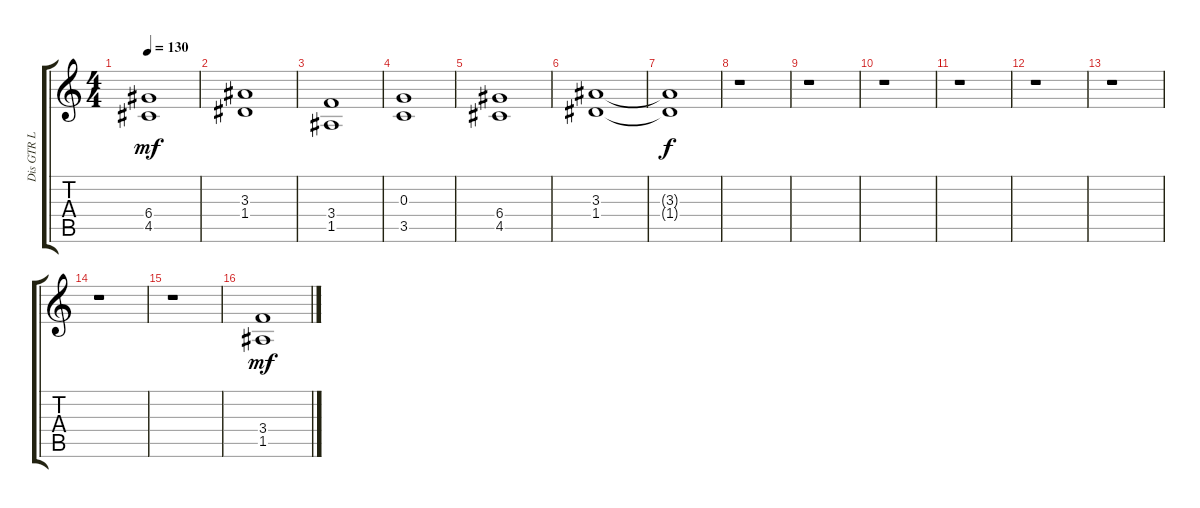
\track ("Dis GTR L" "Dis GTR L") {instrument distortionguitar}
\staff {score tabs}
\tuning (E4 B3 G3 D3 A2 E2) {hide}
\ts (4 4)
\tempo 130
\clef g2
\ks c
(6.4 4.5).1{dy mf} |
(3.3 1.4).1 |
(3.4 1.5).1 |
(0.3 3.5).1 |
(6.4 4.5).1 |
(3.3 1.4).1 |
(3.3{t} 1.4{t}).1{dy f} |
r.1 |
r.1 |
r.1 |
r.1 |
r.1 |
r.1 |
r.1 |
r.1 |
(3.4 1.5).1{dy mf}
